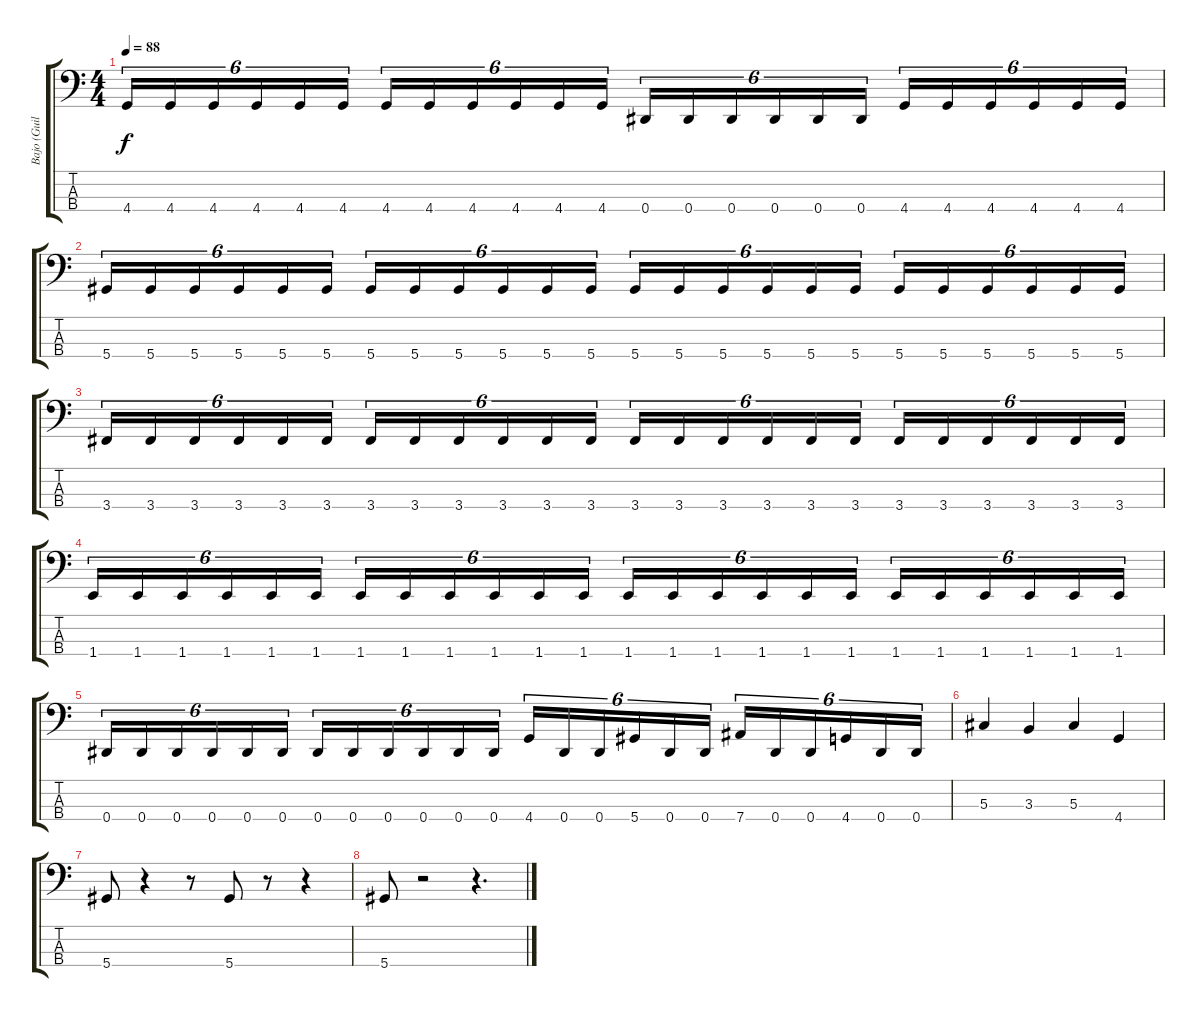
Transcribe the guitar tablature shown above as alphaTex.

\track ("Bajo (Guillermo Sánchez)" "Bajo (Guil") {instrument electricbassfinger}
\staff {score tabs}
\tuning (Gb2 Db2 Ab1 Eb1) {hide}
\ts (4 4)
\tempo 88
\clef f4
\ks c
4.4.16{tu (6 4) dy f} 4.4.16{tu (6 4)} 4.4.16{tu (6 4)} 4.4.16{tu (6 4)} 4.4.16{tu (6 4)} 4.4.16{tu (6 4)} 4.4.16{tu (6 4)} 4.4.16{tu (6 4)} 4.4.16{tu (6 4)} 4.4.16{tu (6 4)} 4.4.16{tu (6 4)} 4.4.16{tu (6 4)} 0.4.16{tu (6 4)} 0.4.16{tu (6 4)} 0.4.16{tu (6 4)} 0.4.16{tu (6 4)} 0.4.16{tu (6 4)} 0.4.16{tu (6 4)} 4.4.16{tu (6 4)} 4.4.16{tu (6 4)} 4.4.16{tu (6 4)} 4.4.16{tu (6 4)} 4.4.16{tu (6 4)} 4.4.16{tu (6 4)} |
5.4.16{tu (6 4)} 5.4.16{tu (6 4)} 5.4.16{tu (6 4)} 5.4.16{tu (6 4)} 5.4.16{tu (6 4)} 5.4.16{tu (6 4)} 5.4.16{tu (6 4)} 5.4.16{tu (6 4)} 5.4.16{tu (6 4)} 5.4.16{tu (6 4)} 5.4.16{tu (6 4)} 5.4.16{tu (6 4)} 5.4.16{tu (6 4)} 5.4.16{tu (6 4)} 5.4.16{tu (6 4)} 5.4.16{tu (6 4)} 5.4.16{tu (6 4)} 5.4.16{tu (6 4)} 5.4.16{tu (6 4)} 5.4.16{tu (6 4)} 5.4.16{tu (6 4)} 5.4.16{tu (6 4)} 5.4.16{tu (6 4)} 5.4.16{tu (6 4)} |
3.4.16{tu (6 4)} 3.4.16{tu (6 4)} 3.4.16{tu (6 4)} 3.4.16{tu (6 4)} 3.4.16{tu (6 4)} 3.4.16{tu (6 4)} 3.4.16{tu (6 4)} 3.4.16{tu (6 4)} 3.4.16{tu (6 4)} 3.4.16{tu (6 4)} 3.4.16{tu (6 4)} 3.4.16{tu (6 4)} 3.4.16{tu (6 4)} 3.4.16{tu (6 4)} 3.4.16{tu (6 4)} 3.4.16{tu (6 4)} 3.4.16{tu (6 4)} 3.4.16{tu (6 4)} 3.4.16{tu (6 4)} 3.4.16{tu (6 4)} 3.4.16{tu (6 4)} 3.4.16{tu (6 4)} 3.4.16{tu (6 4)} 3.4.16{tu (6 4)} |
1.4.16{tu (6 4)} 1.4.16{tu (6 4)} 1.4.16{tu (6 4)} 1.4.16{tu (6 4)} 1.4.16{tu (6 4)} 1.4.16{tu (6 4)} 1.4.16{tu (6 4)} 1.4.16{tu (6 4)} 1.4.16{tu (6 4)} 1.4.16{tu (6 4)} 1.4.16{tu (6 4)} 1.4.16{tu (6 4)} 1.4.16{tu (6 4)} 1.4.16{tu (6 4)} 1.4.16{tu (6 4)} 1.4.16{tu (6 4)} 1.4.16{tu (6 4)} 1.4.16{tu (6 4)} 1.4.16{tu (6 4)} 1.4.16{tu (6 4)} 1.4.16{tu (6 4)} 1.4.16{tu (6 4)} 1.4.16{tu (6 4)} 1.4.16{tu (6 4)} |
0.4.16{tu (6 4)} 0.4.16{tu (6 4)} 0.4.16{tu (6 4)} 0.4.16{tu (6 4)} 0.4.16{tu (6 4)} 0.4.16{tu (6 4)} 0.4.16{tu (6 4)} 0.4.16{tu (6 4)} 0.4.16{tu (6 4)} 0.4.16{tu (6 4)} 0.4.16{tu (6 4)} 0.4.16{tu (6 4)} 4.4.16{tu (6 4)} 0.4.16{tu (6 4)} 0.4.16{tu (6 4)} 5.4.16{tu (6 4)} 0.4.16{tu (6 4)} 0.4.16{tu (6 4)} 7.4.16{tu (6 4)} 0.4.16{tu (6 4)} 0.4.16{tu (6 4)} 4.4.16{tu (6 4)} 0.4.16{tu (6 4)} 0.4.16{tu (6 4)} |
5.3.4 3.3.4 5.3.4 4.4.4 |
5.4.8 r.4 r.8 5.4.8 r.8 r.4 |
5.4.8 r.2 r.4{d}
